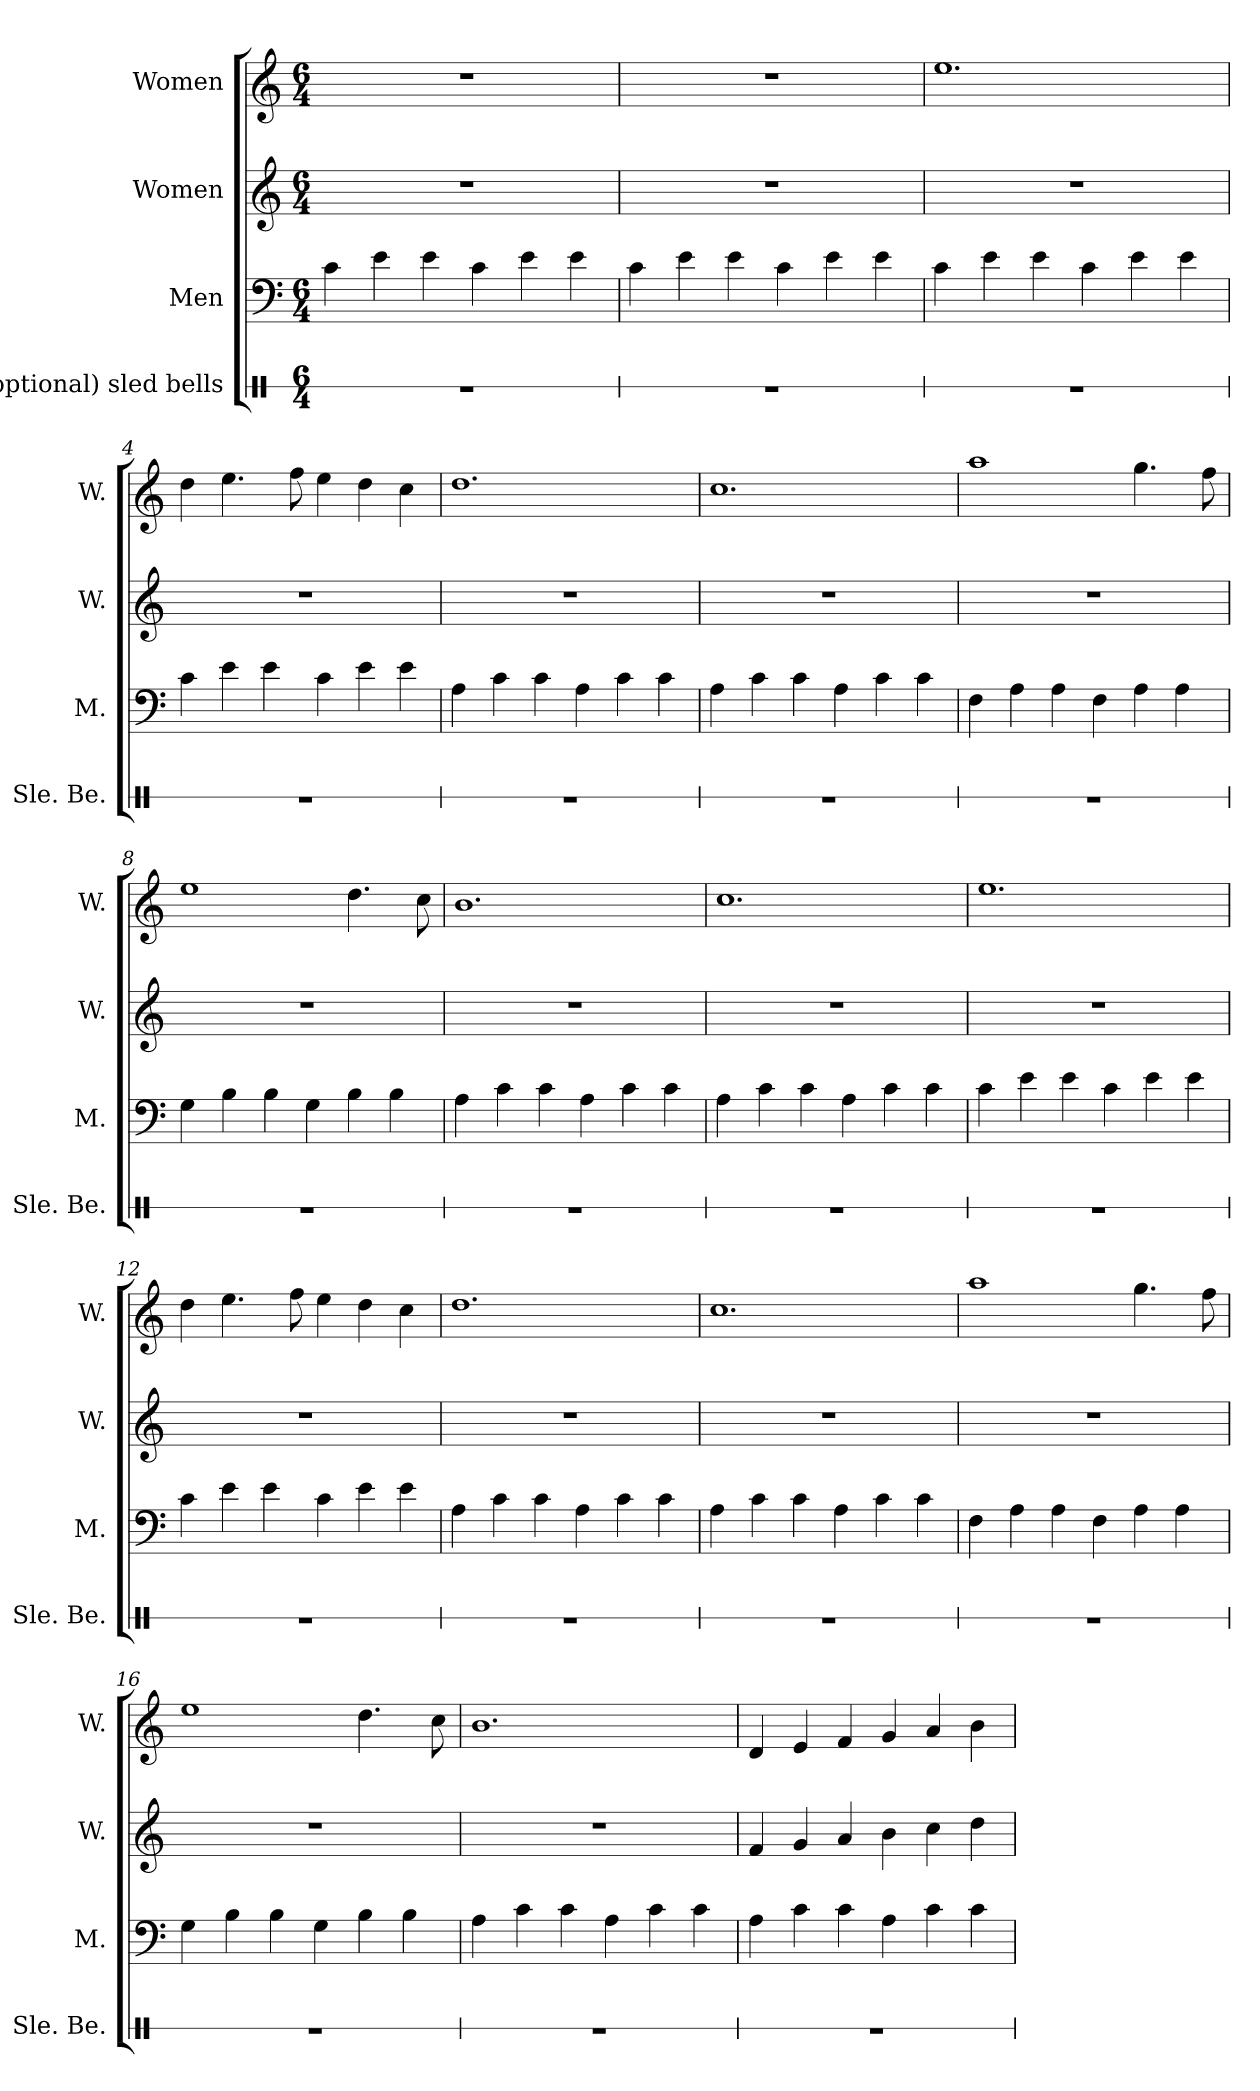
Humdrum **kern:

**kern	**kern	**kern	**kern
*part4	*part3	*part2	*part1
*staff4	*staff3	*staff2	*staff1
*I"(optional) sled bells	*I"Men	*I"Women	*I"Women
*I'Sle. Be.	*I'M.	*I'W.	*I'W.
*stria1	*	*	*
*clefX	*clefF4	*clefG2	*clefG2
*k[]	*k[]	*k[]	*k[]
*M6/4	*M6/4	*M6/4	*M6/4
*MM140	*MM140	*MM140	*MM140
=1	=1	=1	=1
1.r	4c\	1.r	1.r
.	4e\	.	.
.	4e\	.	.
.	4c\	.	.
.	4e\	.	.
.	4e\	.	.
=2	=2	=2	=2
1.r	4c\	1.r	1.r
.	4e\	.	.
.	4e\	.	.
.	4c\	.	.
.	4e\	.	.
.	4e\	.	.
=3	=3	=3	=3
1.r	4c\	1.r	1.ee
.	4e\	.	.
.	4e\	.	.
.	4c\	.	.
.	4e\	.	.
.	4e\	.	.
=4	=4	=4	=4
1.r	4c\	1.r	4dd\
.	4e\	.	4.ee\
.	4e\	.	.
.	.	.	8ff\
.	4c\	.	4ee\
.	4e\	.	4dd\
.	4e\	.	4cc\
!!LO:LB:g=z
=5	=5	=5	=5
1.r	4A\	1.r	1.dd
.	4c\	.	.
.	4c\	.	.
.	4A\	.	.
.	4c\	.	.
.	4c\	.	.
=6	=6	=6	=6
1.r	4A\	1.r	1.cc
.	4c\	.	.
.	4c\	.	.
.	4A\	.	.
.	4c\	.	.
.	4c\	.	.
=7	=7	=7	=7
1.r	4F\	1.r	1aa
.	4A\	.	.
.	4A\	.	.
.	4F\	.	.
.	4A\	.	4.gg\
.	4A\	.	.
.	.	.	8ff\
=8	=8	=8	=8
1.r	4G\	1.r	1ee
.	4B\	.	.
.	4B\	.	.
.	4G\	.	.
.	4B\	.	4.dd\
.	4B\	.	.
.	.	.	8cc\
=9	=9	=9	=9
1.r	4A\	1.r	1.b
.	4c\	.	.
.	4c\	.	.
.	4A\	.	.
.	4c\	.	.
.	4c\	.	.
!!LO:LB:g=z
=10	=10	=10	=10
1.r	4A\	1.r	1.cc
.	4c\	.	.
.	4c\	.	.
.	4A\	.	.
.	4c\	.	.
.	4c\	.	.
=11	=11	=11	=11
1.r	4c\	1.r	1.ee
.	4e\	.	.
.	4e\	.	.
.	4c\	.	.
.	4e\	.	.
.	4e\	.	.
=12	=12	=12	=12
1.r	4c\	1.r	4dd\
.	4e\	.	4.ee\
.	4e\	.	.
.	.	.	8ff\
.	4c\	.	4ee\
.	4e\	.	4dd\
.	4e\	.	4cc\
=13	=13	=13	=13
1.r	4A\	1.r	1.dd
.	4c\	.	.
.	4c\	.	.
.	4A\	.	.
.	4c\	.	.
.	4c\	.	.
=14	=14	=14	=14
1.r	4A\	1.r	1.cc
.	4c\	.	.
.	4c\	.	.
.	4A\	.	.
.	4c\	.	.
.	4c\	.	.
!!LO:LB:g=z
=15	=15	=15	=15
1.r	4F\	1.r	1aa
.	4A\	.	.
.	4A\	.	.
.	4F\	.	.
.	4A\	.	4.gg\
.	4A\	.	.
.	.	.	8ff\
=16	=16	=16	=16
1.r	4G\	1.r	1ee
.	4B\	.	.
.	4B\	.	.
.	4G\	.	.
.	4B\	.	4.dd\
.	4B\	.	.
.	.	.	8cc\
=17	=17	=17	=17
1.r	4A\	1.r	1.b
.	4c\	.	.
.	4c\	.	.
.	4A\	.	.
.	4c\	.	.
.	4c\	.	.
=18	=18	=18	=18
1.r	4A\	4f/	4d/
.	4c\	4g/	4e/
.	4c\	4a/	4f/
.	4A\	4b\	4g/
.	4c\	4cc\	4a/
.	4c\	4dd\	4b\
=	=	=	=
*-	*-	*-	*-
